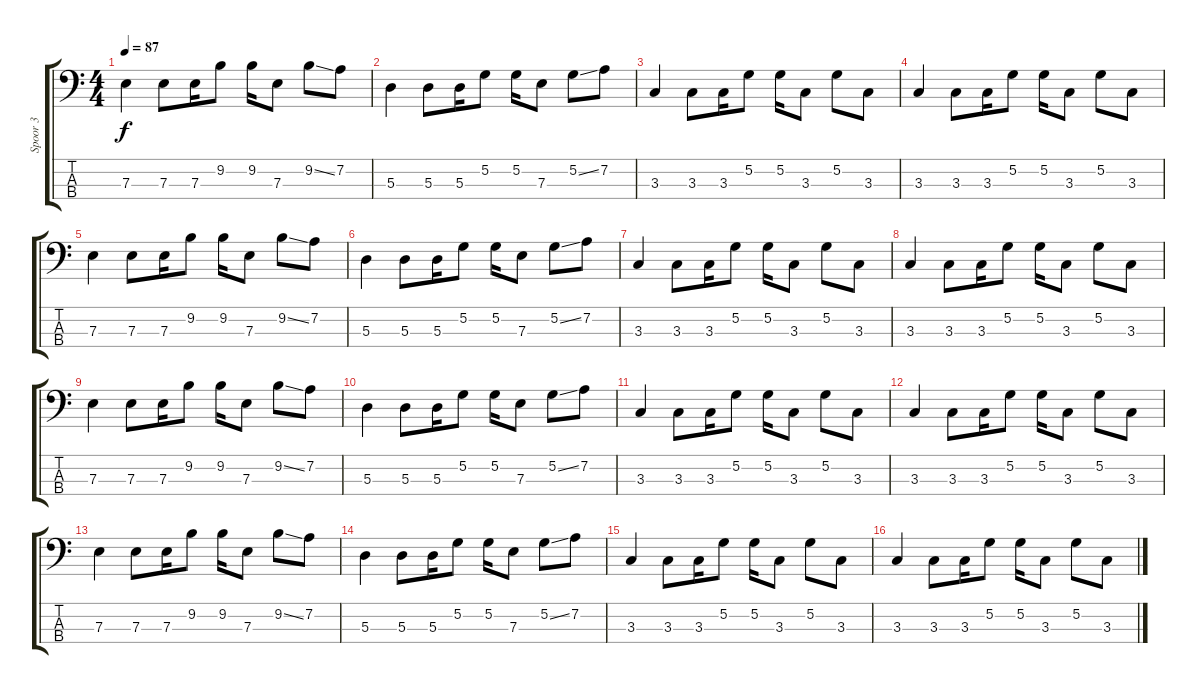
\track ("Spoor 3" "Spoor 3") {instrument electricbassfinger}
\staff {score tabs}
\tuning (G2 D2 A1 E1) {hide}
\ts (4 4)
\tempo 87
\clef f4
\ks c
7.3.4{dy f} 7.3.8 7.3.16 9.2.8 9.2.16 7.3.8 9.2{ss}.8 7.2.8 |
5.3.4 5.3.8 5.3.16 5.2.8 5.2.16 7.3.8 5.2{ss}.8 7.2.8 |
3.3.4 3.3.8 3.3.16 5.2.8 5.2.16 3.3.8 5.2.8 3.3.8 |
3.3.4 3.3.8 3.3.16 5.2.8 5.2.16 3.3.8 5.2.8 3.3.8 |
7.3.4 7.3.8 7.3.16 9.2.8 9.2.16 7.3.8 9.2{ss}.8 7.2.8 |
5.3.4 5.3.8 5.3.16 5.2.8 5.2.16 7.3.8 5.2{ss}.8 7.2.8 |
3.3.4 3.3.8 3.3.16 5.2.8 5.2.16 3.3.8 5.2.8 3.3.8 |
3.3.4 3.3.8 3.3.16 5.2.8 5.2.16 3.3.8 5.2.8 3.3.8 |
7.3.4 7.3.8 7.3.16 9.2.8 9.2.16 7.3.8 9.2{ss}.8 7.2.8 |
5.3.4 5.3.8 5.3.16 5.2.8 5.2.16 7.3.8 5.2{ss}.8 7.2.8 |
3.3.4 3.3.8 3.3.16 5.2.8 5.2.16 3.3.8 5.2.8 3.3.8 |
3.3.4 3.3.8 3.3.16 5.2.8 5.2.16 3.3.8 5.2.8 3.3.8 |
7.3.4 7.3.8 7.3.16 9.2.8 9.2.16 7.3.8 9.2{ss}.8 7.2.8 |
5.3.4 5.3.8 5.3.16 5.2.8 5.2.16 7.3.8 5.2{ss}.8 7.2.8 |
3.3.4 3.3.8 3.3.16 5.2.8 5.2.16 3.3.8 5.2.8 3.3.8 |
3.3.4 3.3.8 3.3.16 5.2.8 5.2.16 3.3.8 5.2.8 3.3.8
